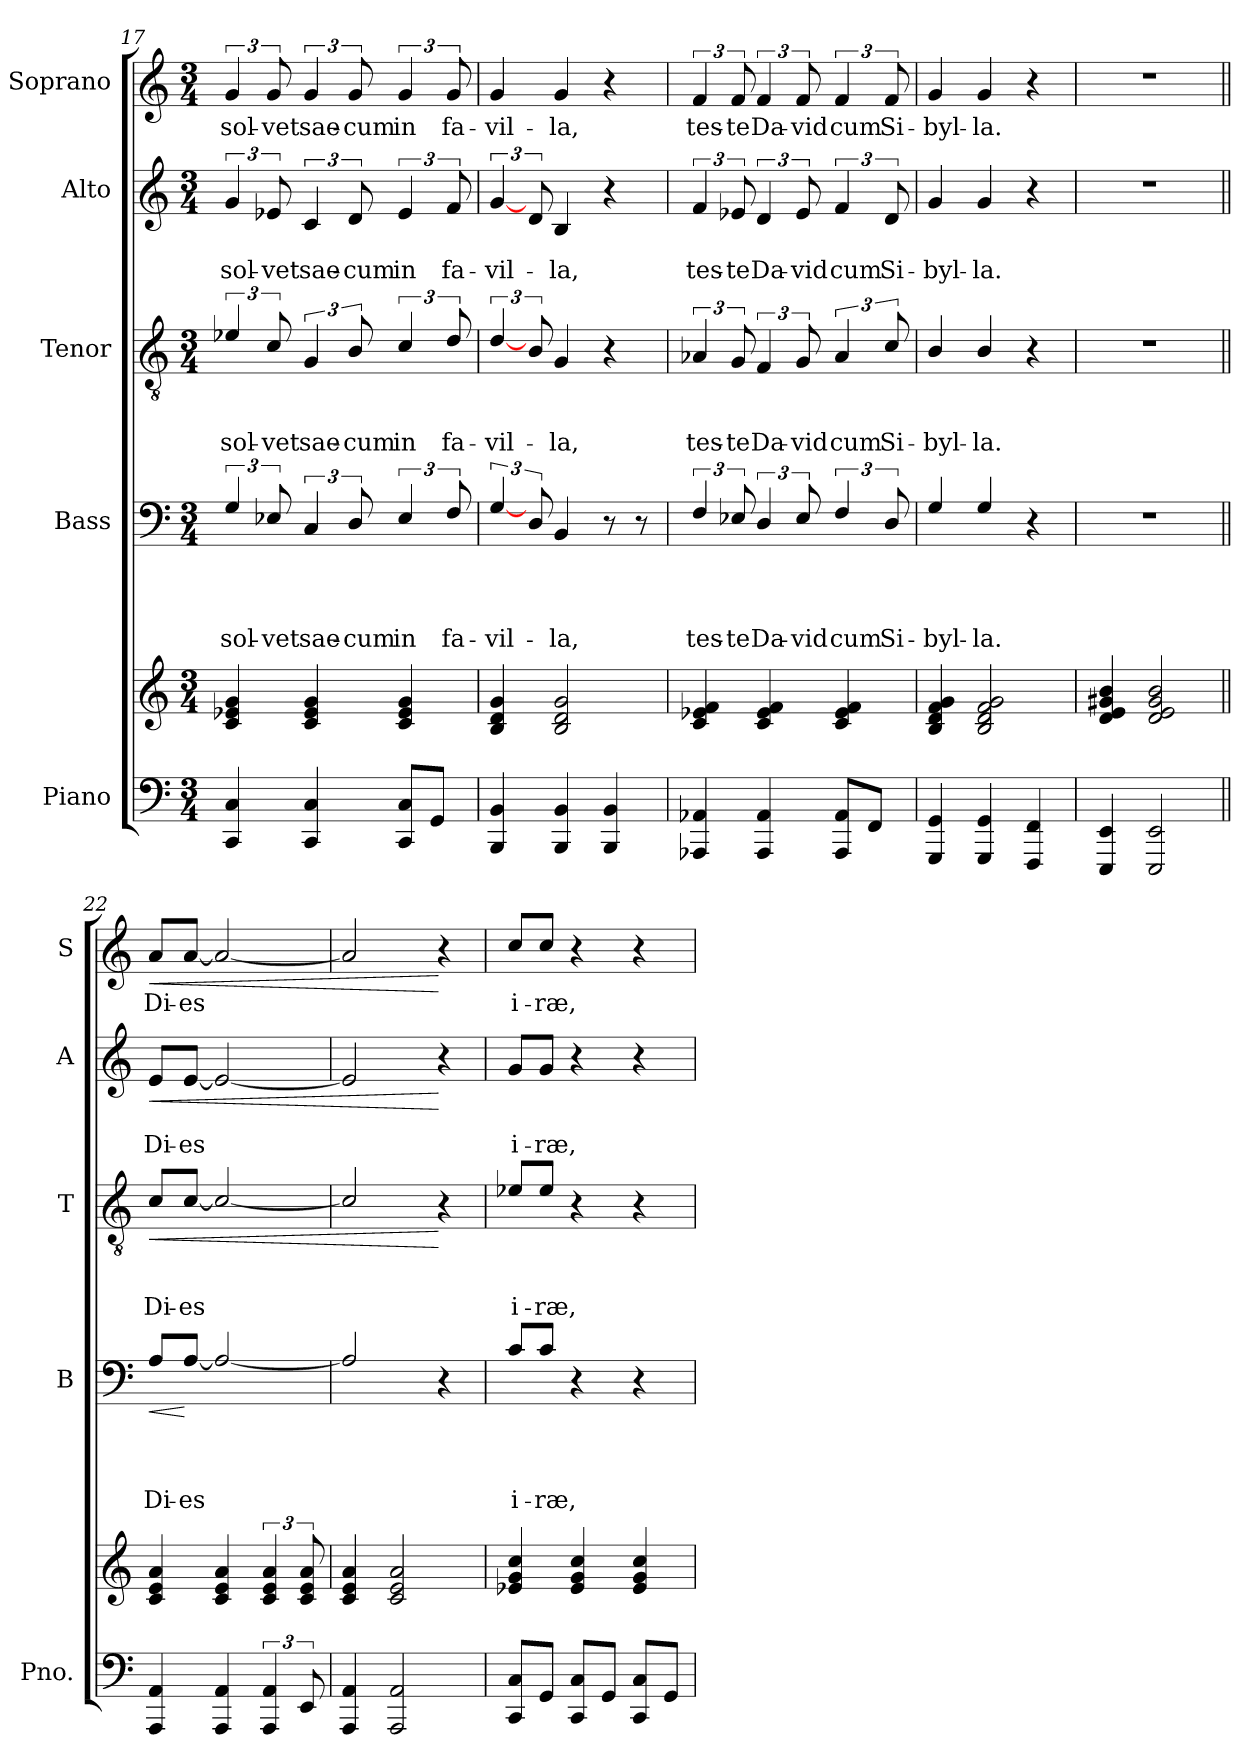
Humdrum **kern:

**kern	**kern	**kern	**text	**text	**text	**text	**dynam	**kern	**text	**text	**text	**dynam	**kern	**text	**text	**dynam	**kern	**text	**dynam
*part5	*part5	*part4	*part4	*part4	*part4	*part4	*part4	*part3	*part3	*part3	*part3	*part3	*part2	*part2	*part2	*part2	*part1	*part1	*part1
*staff6	*staff5	*staff4	*staff4	*staff4	*staff4	*staff4	*staff4	*staff3	*staff3	*staff3	*staff3	*staff3	*staff2	*staff2	*staff2	*staff2	*staff1	*staff1	*staff1
*I"Piano	*	*I"Bass	*	*	*	*	*	*I"Tenor	*	*	*	*	*I"Alto	*	*	*	*I"Soprano	*	*
*I'Pno.	*	*I'B	*	*	*	*	*	*I'T	*	*	*	*	*I'A	*	*	*	*I'S	*	*
!!LO:PB:g=z
*clefF4	*clefG2	*clefF4	*	*	*	*	*	*clefGv2	*	*	*	*	*clefG2	*	*	*	*clefG2	*	*
*k[]	*k[]	*k[]	*	*	*	*	*	*k[]	*	*	*	*	*k[]	*	*	*	*k[]	*	*
*a:	*a:	*a:	*	*	*	*	*	*a:	*	*	*	*	*a:	*	*	*	*a:	*	*
*M3/4	*M3/4	*M3/4	*	*	*	*	*	*M3/4	*	*	*	*	*M3/4	*	*	*	*M3/4	*	*
=17	=17	=17	=17	=17	=17	=17	=17	=17	=17	=17	=17	=17	=17	=17	=17	=17	=17	=17	=17
!	!	!	!	!	!	!LO:LY:b	!	!	!	!	!LO:LY:b	!	!	!	!LO:LY:b	!	!	!LO:LY:b	!
4CC/ 4C/	4c/ 4e-X/ 4g/	6G/	.	.	.	sol-	.	6e-X/	.	.	sol-	.	6g/	.	sol-	.	6g/	sol-	.
!	!	!	!	!	!	!LO:LY:b	!	!	!	!	!LO:LY:b	!	!	!	!LO:LY:b	!	!	!LO:LY:b	!
.	.	12E-X/	.	.	.	-vet	.	12c/	.	.	-vet	.	12e-X/	.	-vet	.	12g/	-vet	.
!	!	!	!	!	!	!LO:LY:b	!	!	!	!	!LO:LY:b	!	!	!	!LO:LY:b	!	!	!LO:LY:b	!
4CC/ 4C/	4c/ 4e-/ 4g/	6C/	.	.	.	sae-	.	6G/	.	.	sae-	.	6c/	.	sae-	.	6g/	sae-	.
!	!	!	!	!	!	!LO:LY:b	!	!	!	!	!LO:LY:b	!	!	!	!LO:LY:b	!	!	!LO:LY:b	!
.	.	12D/	.	.	.	-cum	.	12B/	.	.	-cum	.	12d/	.	-cum	.	12g/	-cum	.
!	!	!	!	!	!	!LO:LY:b	!	!	!	!	!LO:LY:b	!	!	!	!LO:LY:b	!	!	!LO:LY:b	!
8CC/ 8C/L	4c/ 4e-/ 4g/	6E-/	.	.	.	in	.	6c/	.	.	in	.	6e-/	.	in	.	6g/	in	.
8GG/J	.	.	.	.	.	.	.	.	.	.	.	.	.	.	.	.	.	.	.
!	!	!	!	!	!	!LO:LY:b	!	!	!	!	!LO:LY:b	!	!	!	!LO:LY:b	!	!	!LO:LY:b	!
.	.	12F/	.	.	.	fa-	.	12d/	.	.	fa-	.	12f/	.	fa-	.	12g/	fa-	.
=18	=18	=18	=18	=18	=18	=18	=18	=18	=18	=18	=18	=18	=18	=18	=18	=18	=18	=18	=18
!	!	!	!	!	!	!LO:LY:b	!	!	!	!	!LO:LY:b	!	!	!	!LO:LY:b	!	!	!LO:LY:b	!
4BBB/ 4BB/	4B/ 4d/ 4g/	[6G/	.	.	.	-vil-	.	[6d/	.	.	-vil-	.	[6g/	.	-vil-	.	4g/	-vil-	.
.	.	12D/	.	.	.	.	.	12B/	.	.	.	.	12d/	.	.	.	.	.	.
!	!	!	!	!	!	!LO:LY:b	!	!	!	!	!LO:LY:b	!	!	!	!LO:LY:b	!	!	!LO:LY:b	!
4BBB/ 4BB/	2B/ 2d/ 2g/	4BB/	.	.	.	-la,	.	4G/	.	.	-la,	.	4B/	.	-la,	.	4g/	-la,	.
4BBB/ 4BB/	.	8r	.	.	.	.	.	4r	.	.	.	.	4r	.	.	.	4r	.	.
.	.	8r	.	.	.	.	.	.	.	.	.	.	.	.	.	.	.	.	.
=19	=19	=19	=19	=19	=19	=19	=19	=19	=19	=19	=19	=19	=19	=19	=19	=19	=19	=19	=19
!	!	!	!	!	!	!LO:LY:b	!	!	!	!	!LO:LY:b	!	!	!	!LO:LY:b	!	!	!LO:LY:b	!
4AAA-X/ 4AA-X/	4c/ 4e-X/ 4f/	6F/	.	.	.	tes-	.	6A-X/	.	.	tes-	.	6f/	.	tes-	.	6f/	tes-	.
!	!	!	!	!	!	!LO:LY:b	!	!	!	!	!LO:LY:b	!	!	!	!LO:LY:b	!	!	!LO:LY:b	!
.	.	12E-X/	.	.	.	-te	.	12G/	.	.	-te	.	12e-X/	.	-te	.	12f/	-te	.
!	!	!	!	!	!	!LO:LY:b	!	!	!	!	!LO:LY:b	!	!	!	!LO:LY:b	!	!	!LO:LY:b	!
4AAA-/ 4AA-/	4c/ 4e-/ 4f/	6D/	.	.	.	Da-	.	6F/	.	.	Da-	.	6d/	.	Da-	.	6f/	Da-	.
!	!	!	!	!	!	!LO:LY:b	!	!	!	!	!LO:LY:b	!	!	!	!LO:LY:b	!	!	!LO:LY:b	!
.	.	12E-/	.	.	.	-vid	.	12G/	.	.	-vid	.	12e-/	.	-vid	.	12f/	-vid	.
!	!	!	!	!	!	!LO:LY:b	!	!	!	!	!LO:LY:b	!	!	!	!LO:LY:b	!	!	!LO:LY:b	!
8AAA-/ 8AA-/L	4c/ 4e-/ 4f/	6F/	.	.	.	cum	.	6A-/	.	.	cum	.	6f/	.	cum	.	6f/	cum	.
8FF/J	.	.	.	.	.	.	.	.	.	.	.	.	.	.	.	.	.	.	.
!	!	!	!	!	!	!LO:LY:b	!	!	!	!	!LO:LY:b	!	!	!	!LO:LY:b	!	!	!LO:LY:b	!
.	.	12D/	.	.	.	Si-	.	12c/	.	.	Si-	.	12d/	.	Si-	.	12f/	Si-	.
=20	=20	=20	=20	=20	=20	=20	=20	=20	=20	=20	=20	=20	=20	=20	=20	=20	=20	=20	=20
!	!	!	!	!	!	!LO:LY:b	!	!	!	!	!LO:LY:b	!	!	!	!LO:LY:b	!	!	!LO:LY:b	!
4GGG/ 4GG/	4B/ 4d/ 4f/ 4g/	4G/	.	.	.	-byl-	.	4B/	.	.	-byl-	.	4g/	.	-byl-	.	4g/	-byl-	.
!	!	!	!	!	!	!LO:LY:b	!	!	!	!	!LO:LY:b	!	!	!	!LO:LY:b	!	!	!LO:LY:b	!
4GGG/ 4GG/	2B/ 2d/ 2f/ 2g/	4G/	.	.	.	-la.	.	4B/	.	.	-la.	.	4g/	.	-la.	.	4g/	-la.	.
4FFF/ 4FF/	.	4r	.	.	.	.	.	4r	.	.	.	.	4r	.	.	.	4r	.	.
=21	=21	=21	=21	=21	=21	=21	=21	=21	=21	=21	=21	=21	=21	=21	=21	=21	=21	=21	=21
4EEE/ 4EE/	4d/ 4e/ 4g#X/ 4b/	2.r	.	.	.	.	.	2.r	.	.	.	.	2.r	.	.	.	2.r	.	.
2EEE/ 2EE/	2d/ 2e/ 2g#/ 2b/	.	.	.	.	.	.	.	.	.	.	.	.	.	.	.	.	.	.
=22||	=22||	=22||	=22||	=22||	=22||	=22||	=22||	=22||	=22||	=22||	=22||	=22||	=22||	=22||	=22||	=22||	=22||	=22||	=22||
!	!	!	!	!	!	!LO:LY:b	!LO:HP:b	!	!	!	!LO:LY:b	!LO:HP:b	!	!	!LO:LY:b	!LO:HP:b	!	!LO:LY:b	!LO:HP:b
4AAA/ 4AA/	4c/ 4e/ 4a/	8A/L	.	.	.	Di-	<	8c/L	.	.	Di-	<	8e/L	.	Di-	<	8a/L	Di-	<
!	!	!	!	!	!	!LO:LY:b	!	!	!	!	!LO:LY:b	!	!	!	!LO:LY:b	!	!	!LO:LY:b	!
.	.	[8A/J	.	.	.	-es	[	[8c/J	.	.	-es	.	[8e/J	.	-es	.	[8a/J	-es	.
4AAA/ 4AA/	4c/ 4e/ 4a/	2A/_	.	.	.	.	.	2c/_	.	.	.	.	2e/_	.	.	.	2a/_	.	.
6AAA/ 6AA/	6c/ 6e/ 6a/	.	.	.	.	.	.	.	.	.	.	.	.	.	.	.	.	.	.
12EE/	12c/ 12e/ 12a/	.	.	.	.	.	.	.	.	.	.	.	.	.	.	.	.	.	.
=23	=23	=23	=23	=23	=23	=23	=23	=23	=23	=23	=23	=23	=23	=23	=23	=23	=23	=23	=23
4AAA/ 4AA/	4c/ 4e/ 4a/	2A/]	.	.	.	.	.	2c/]	.	.	.	.	2e/]	.	.	.	2a/]	.	.
2AAA/ 2AA/	2c/ 2e/ 2a/	.	.	.	.	.	.	.	.	.	.	.	.	.	.	.	.	.	.
.	.	4r	.	.	.	.	.	4r	.	.	.	[	4r	.	.	[	4r	.	[
!!LO:LB:g=z
=24	=24	=24	=24	=24	=24	=24	=24	=24	=24	=24	=24	=24	=24	=24	=24	=24	=24	=24	=24
!	!	!	!	!	!	!LO:LY:b	!	!	!	!	!LO:LY:b	!	!	!	!LO:LY:b	!	!	!LO:LY:b	!
8CC/ 8C/L	4e-X/ 4g/ 4cc/	8c/L	.	.	.	i-	.	8e-X/L	.	.	i-	.	8g/L	.	i-	.	8cc/L	i-	.
!	!	!	!	!	!	!LO:LY:b	!	!	!	!	!LO:LY:b	!	!	!	!LO:LY:b	!	!	!LO:LY:b	!
8GG/J	.	8c/J	.	.	.	-ræ,	.	8e-/J	.	.	-ræ,	.	8g/J	.	-ræ,	.	8cc/J	-ræ,	.
8CC/ 8C/L	4e-/ 4g/ 4cc/	4r	.	.	.	.	.	4r	.	.	.	.	4r	.	.	.	4r	.	.
8GG/J	.	.	.	.	.	.	.	.	.	.	.	.	.	.	.	.	.	.	.
8CC/ 8C/L	4e-/ 4g/ 4cc/	4r	.	.	.	.	.	4r	.	.	.	.	4r	.	.	.	4r	.	.
8GG/J	.	.	.	.	.	.	.	.	.	.	.	.	.	.	.	.	.	.	.
=	=	=	=	=	=	=	=	=	=	=	=	=	=	=	=	=	=	=	=
*-	*-	*-	*-	*-	*-	*-	*-	*-	*-	*-	*-	*-	*-	*-	*-	*-	*-	*-	*-
